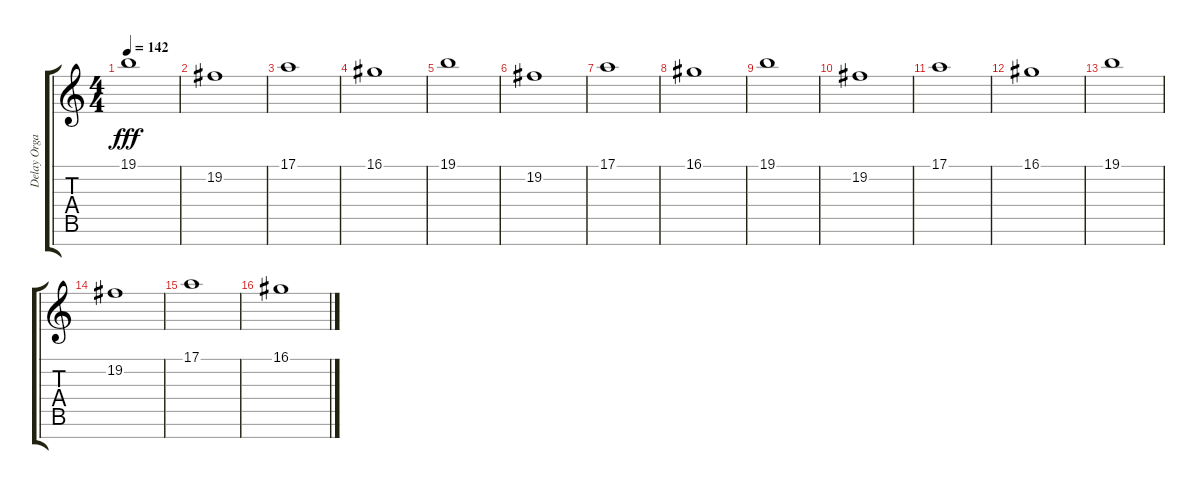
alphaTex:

\track ("Delay Organ" "Delay Orga") {instrument churchorgan}
\staff {score tabs}
\tuning (E4 B3 G3 D3 A2 E2 B1) {hide}
\ts (4 4)
\tempo 142
\clef g2
\ks c
19.1.1{dy fff} |
19.2.1 |
17.1.1 |
16.1.1 |
19.1.1 |
19.2.1 |
17.1.1 |
16.1.1 |
19.1.1 |
19.2.1 |
17.1.1 |
16.1.1 |
19.1.1 |
19.2.1 |
17.1.1 |
16.1.1
